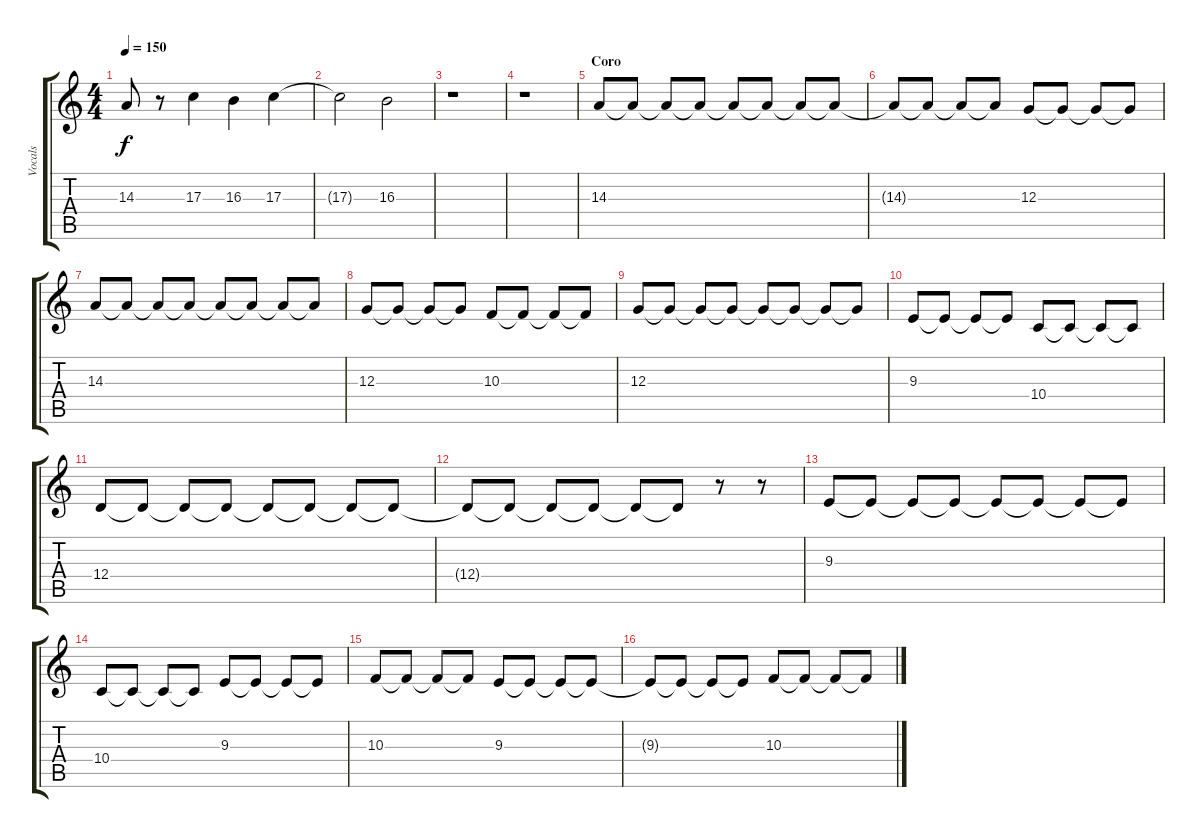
\track ("Vocals" "Vocals") {instrument choiraahs}
\staff {score tabs}
\tuning (E4 B3 G3 D3 A2 E2) {hide}
\ts (4 4)
\tempo 150
\clef g2
\ks c
14.3{t}.8{dy f} r.8 17.3.4 16.3.4 17.3.4 |
17.3{t}.2 16.3.2 |
r.1 |
r.1 |
\section ("" "Coro")
14.3.8 14.3{t}.8 14.3{t}.8 14.3{t}.8 14.3{t}.8 14.3{t}.8 14.3{t}.8 14.3{t}.8 |
14.3{t}.8 14.3{t}.8 14.3{t}.8 14.3{t}.8 12.3.8 12.3{t}.8 12.3{t}.8 12.3{t}.8 |
14.3.8 14.3{t}.8 14.3{t}.8 14.3{t}.8 14.3{t}.8 14.3{t}.8 14.3{t}.8 14.3{t}.8 |
12.3.8 12.3{t}.8 12.3{t}.8 12.3{t}.8 10.3.8 10.3{t}.8 10.3{t}.8 10.3{t}.8 |
12.3.8 12.3{t}.8 12.3{t}.8 12.3{t}.8 12.3{t}.8 12.3{t}.8 12.3{t}.8 12.3{t}.8 |
9.3.8 9.3{t}.8 9.3{t}.8 9.3{t}.8 10.4.8 10.4{t}.8 10.4{t}.8 10.4{t}.8 |
12.4.8 12.4{t}.8 12.4{t}.8 12.4{t}.8 12.4{t}.8 12.4{t}.8 12.4{t}.8 12.4{t}.8 |
12.4{t}.8 12.4{t}.8 12.4{t}.8 12.4{t}.8 12.4{t}.8 12.4{t}.8 r.8 r.8 |
9.3.8 9.3{t}.8 9.3{t}.8 9.3{t}.8 9.3{t}.8 9.3{t}.8 9.3{t}.8 9.3{t}.8 |
10.4.8 10.4{t}.8 10.4{t}.8 10.4{t}.8 9.3.8 9.3{t}.8 9.3{t}.8 9.3{t}.8 |
10.3.8 10.3{t}.8 10.3{t}.8 10.3{t}.8 9.3.8 9.3{t}.8 9.3{t}.8 9.3{t}.8 |
9.3{t}.8 9.3{t}.8 9.3{t}.8 9.3{t}.8 10.3.8 10.3{t}.8 10.3{t}.8 10.3{t}.8
